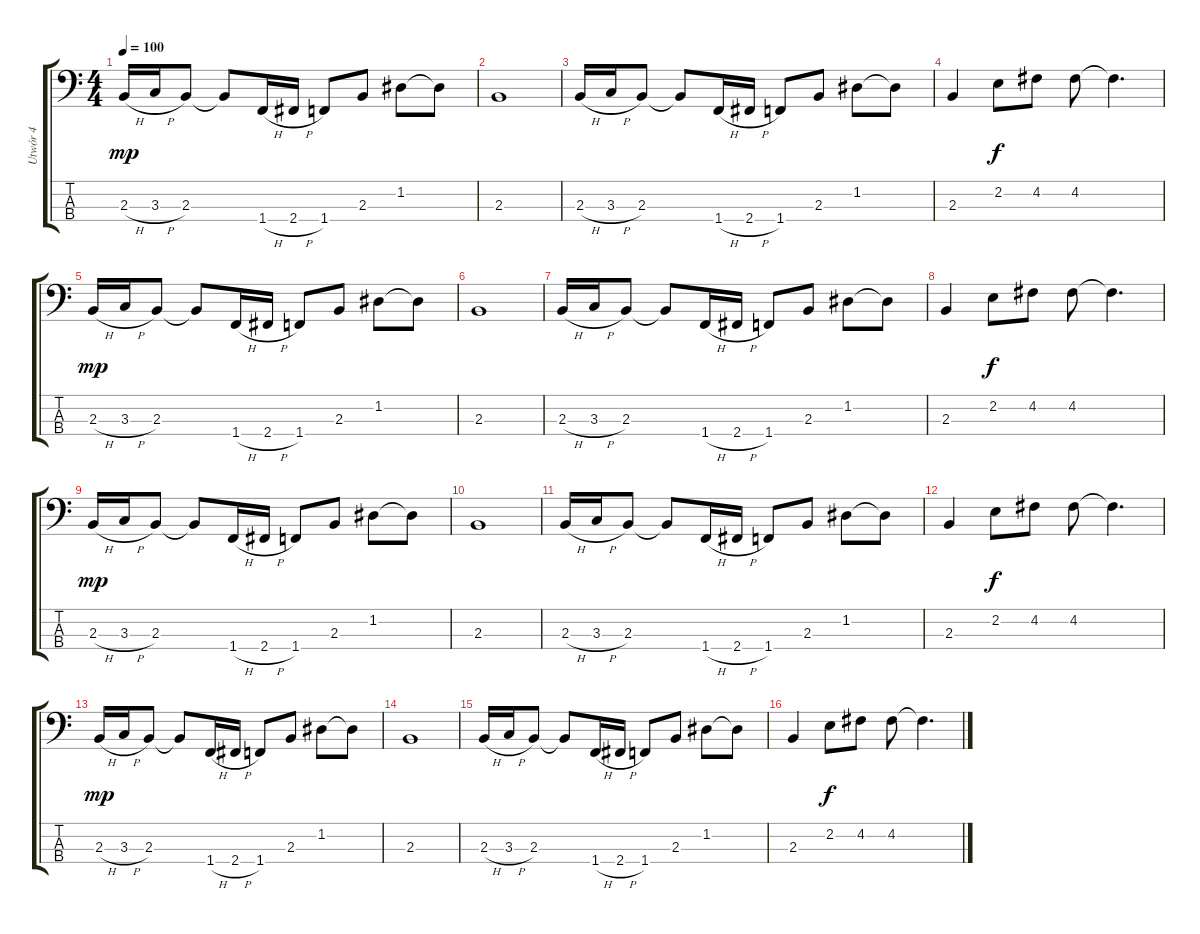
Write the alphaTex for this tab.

\track ("Utwór 4" "Utwór 4") {instrument electricbassfinger}
\staff {score tabs}
\tuning (G2 D2 A1 E1) {hide}
\ts (4 4)
\tempo 100
\clef f4
\ks c
2.3{h}.16{dy mp} 3.3{h}.16 2.3.8 2.3{t}.8 1.4{h}.16 2.4{h}.16 1.4.8 2.3.8 1.2.8 1.2{t}.8 |
2.3.1 |
2.3{h}.16 3.3{h}.16 2.3.8 2.3{t}.8 1.4{h}.16 2.4{h}.16 1.4.8 2.3.8 1.2.8 1.2{t}.8 |
2.3.4 2.2.8{dy f} 4.2.8 4.2.8 4.2{t}.4{d} |
2.3{h}.16{dy mp} 3.3{h}.16 2.3.8 2.3{t}.8 1.4{h}.16 2.4{h}.16 1.4.8 2.3.8 1.2.8 1.2{t}.8 |
2.3.1 |
2.3{h}.16 3.3{h}.16 2.3.8 2.3{t}.8 1.4{h}.16 2.4{h}.16 1.4.8 2.3.8 1.2.8 1.2{t}.8 |
2.3.4 2.2.8{dy f} 4.2.8 4.2.8 4.2{t}.4{d} |
2.3{h}.16{dy mp} 3.3{h}.16 2.3.8 2.3{t}.8 1.4{h}.16 2.4{h}.16 1.4.8 2.3.8 1.2.8 1.2{t}.8 |
2.3.1 |
2.3{h}.16 3.3{h}.16 2.3.8 2.3{t}.8 1.4{h}.16 2.4{h}.16 1.4.8 2.3.8 1.2.8 1.2{t}.8 |
2.3.4 2.2.8{dy f} 4.2.8 4.2.8 4.2{t}.4{d} |
2.3{h}.16{dy mp} 3.3{h}.16 2.3.8 2.3{t}.8 1.4{h}.16 2.4{h}.16 1.4.8 2.3.8 1.2.8 1.2{t}.8 |
2.3.1 |
2.3{h}.16 3.3{h}.16 2.3.8 2.3{t}.8 1.4{h}.16 2.4{h}.16 1.4.8 2.3.8 1.2.8 1.2{t}.8 |
2.3.4 2.2.8{dy f} 4.2.8 4.2.8 4.2{t}.4{d}
